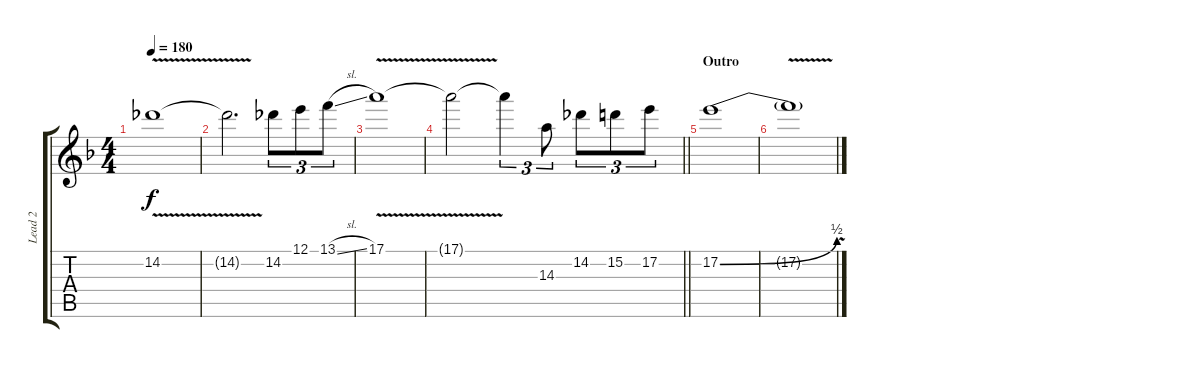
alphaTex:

\track ("Lead 2" "Lead 2") {instrument distortionguitar}
\staff {score tabs}
\tuning (E4 B3 G3 D3 A2 D2) {hide}
\ts (4 4)
\tempo 180
\clef g2
\ks f
14.2{v}.1{dy f} |
14.2{t}.2{d} 14.2.8{tu (3 2)} 12.1.8{tu (3 2)} 13.1{sl}.8{tu (3 2)} |
17.1{v}.1 |
\barLineRight lightlight
17.1{t}.2 17.1{t}.4{tu (3 2)} 14.3.8{tu (3 2)} 14.2.8{tu (3 2)} 15.2.8{tu (3 2)} 17.2.8{tu (3 2)} |
\section ("" "Outro")
17.2{be (bend 0 0 60 2)}.1 |
17.2{v t}.1
